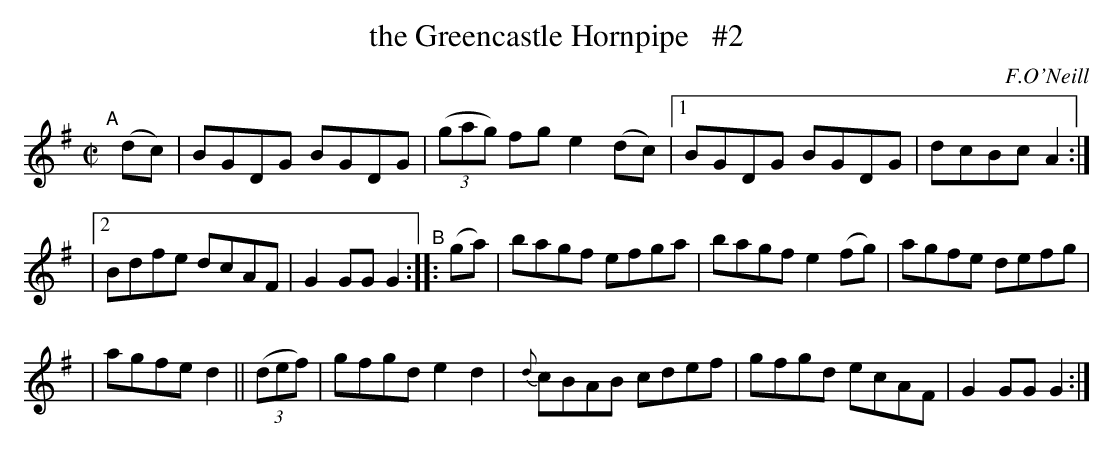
X:1
T: the Greencastle Hornpipe   #2
O: F.O'Neill
M: C|
L: 1/8
K: G
"^A"[|] (dc) | BGDG BGDG | (3(gag) fg e2(dc) |[1 BGDG BGDG | dcBc A2 :|
|[2 Bdfe dcAF | G2GG G2 "^B":: (ga) | bagf efga | bagf e2(fg) | agfe defg |
| agfe d2 || (3(def) | gfgd e2d2 | {d}cBAB cdef | gfgd ecAF | G2GG G2 :|
